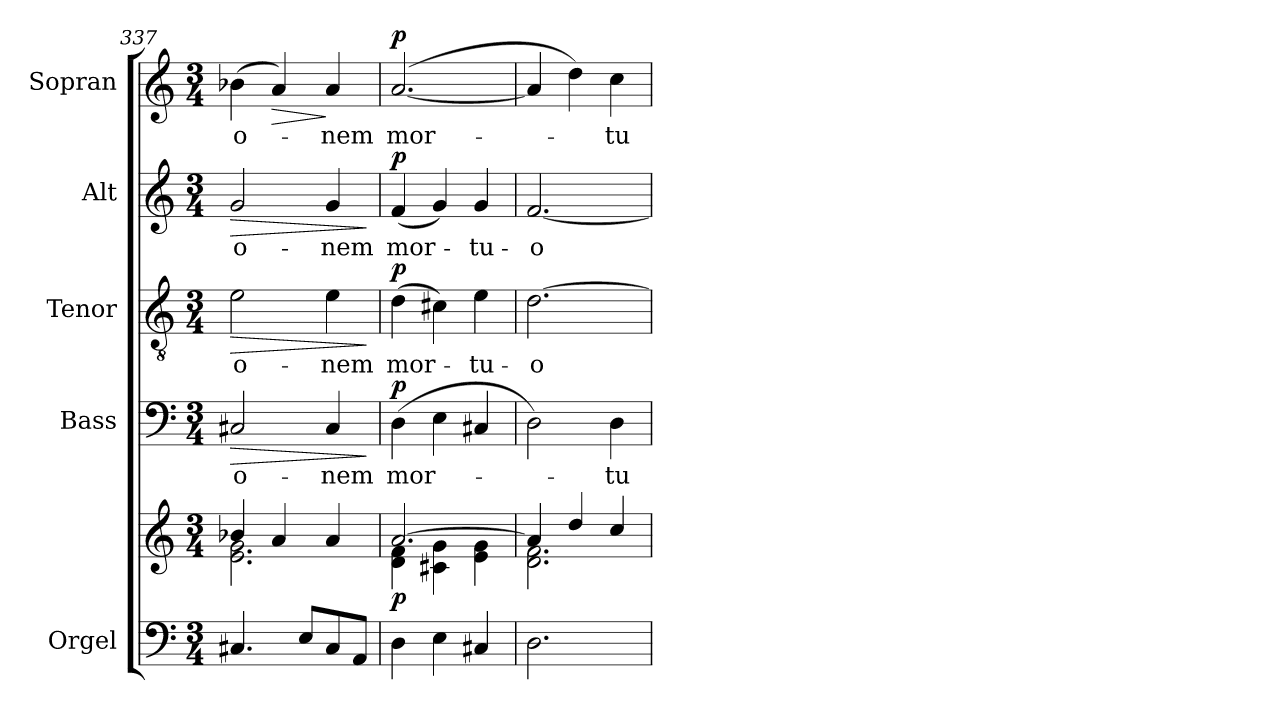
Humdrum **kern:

**kern	**kern	**dynam	**kern	**text	**dynam	**kern	**text	**dynam	**kern	**text	**dynam	**kern	**text	**dynam
*part5	*part5	*part5	*part4	*part4	*part4	*part3	*part3	*part3	*part2	*part2	*part2	*part1	*part1	*part1
*staff6	*staff5	*staff5/6	*staff4	*staff4	*staff4	*staff3	*staff3	*staff3	*staff2	*staff2	*staff2	*staff1	*staff1	*staff1
*I"Orgel	*	*	*I"Bass	*	*	*I"Tenor	*	*	*I"Alt	*	*	*I"Sopran	*	*
*I'Org.	*	*	*I'B.	*	*	*I'T.	*	*	*I'A.	*	*	*I'S.	*	*
*clefF4	*clefG2	*	*clefF4	*	*	*clefGv2	*	*	*clefG2	*	*	*clefG2	*	*
*k[]	*k[]	*	*k[]	*	*	*k[]	*	*	*k[]	*	*	*k[]	*	*
*C:	*C:	*	*C:	*	*	*C:	*	*	*C:	*	*	*C:	*	*
*M3/4	*M3/4	*	*M3/4	*	*	*M3/4	*	*	*M3/4	*	*	*M3/4	*	*
=337	=337	=337	=337	=337	=337	=337	=337	=337	=337	=337	=337	=337	=337	=337
*	*^	*	*	*	*	*	*	*	*	*	*	*	*	*
!	!	!	!	!	!LO:LY:b	!LO:HP:b	!	!LO:LY:b	!LO:HP:b	!	!LO:LY:b	!LO:HP:b	!	!LO:LY:b	!
4.C#X/	4b-X/	2.e\ 2.g\	.	2C#X/	-o-	>	2e\	-o-	>	2g/	-o-	>	(>4b-X\	-o-	.
!	!	!	!	!	!	!	!	!	!	!	!	!	!	!	!LO:HP:b
.	4a/	.	.	.	.	.	.	.	.	.	.	.	4a/)	.	>
8E/L	.	.	.	.	.	.	.	.	.	.	.	.	.	.	.
!	!	!	!	!	!LO:LY:b	!	!	!LO:LY:b	!	!	!LO:LY:b	!	!	!LO:LY:b	!
8C#/	4a/	.	.	4C#/	-nem	.	4e\	-nem	.	4g/	-nem	.	4a/	-nem	]
8AA/J	.	.	.	.	.	.	.	.	.	.	.	.	.	.	.
*	*v	*v	*	*	*	*	*	*	*	*	*	*	*	*	*
.	.	.	.	.	]	.	.	]	.	.	]	.	.	.
!!LO:PB:g=z
=338	=338	=338	=338	=338	=338	=338	=338	=338	=338	=338	=338	=338	=338	=338
*	*^	*	*	*	*	*	*	*	*	*	*	*	*	*
!	!	!	!LO:DY:b	!	!LO:LY:b	!LO:DY:a	!	!LO:LY:b	!LO:DY:a	!	!LO:LY:b	!LO:DY:a	!	!LO:LY:b	!LO:DY:a
4D\	[>2.a/	4d\ 4f\	p	(>4D\	mor-	p	(>4d\	mor-	p	(<4f/	mor-	p	([2.a/	mor-	p
4E\	.	4c#X\ 4g\	.	4E\	.	.	4c#X\)	.	.	4g/)	.	.	.	.	.
!	!	!	!	!	!	!	!	!LO:LY:b	!	!	!LO:LY:b	!	!	!	!
4C#X/	.	4e\ 4g\	.	4C#X/	.	.	4e\	-tu-	.	4g/	-tu-	.	.	.	.
=339	=339	=339	=339	=339	=339	=339	=339	=339	=339	=339	=339	=339	=339	=339	=339
!	!	!	!	!	!	!	!	!LO:LY:b	!	!	!LO:LY:b	!	!	!	!
2.D\	4a/]	2.d\ 2.f\	.	2D\)	.	.	[2.d\	-o-	.	[2.f/	-o-	.	4a/]	.	.
.	4dd/	.	.	.	.	.	.	.	.	.	.	.	4dd\)	.	.
!	!	!	!	!	!LO:LY:b	!	!	!	!	!	!	!	!	!LO:LY:b	!
.	4cc/	.	.	4D\	-tu-	.	.	.	.	.	.	.	4cc\	-tu-	.
*	*v	*v	*	*	*	*	*	*	*	*	*	*	*	*	*
=	=	=	=	=	=	=	=	=	=	=	=	=	=	=
*-	*-	*-	*-	*-	*-	*-	*-	*-	*-	*-	*-	*-	*-	*-
